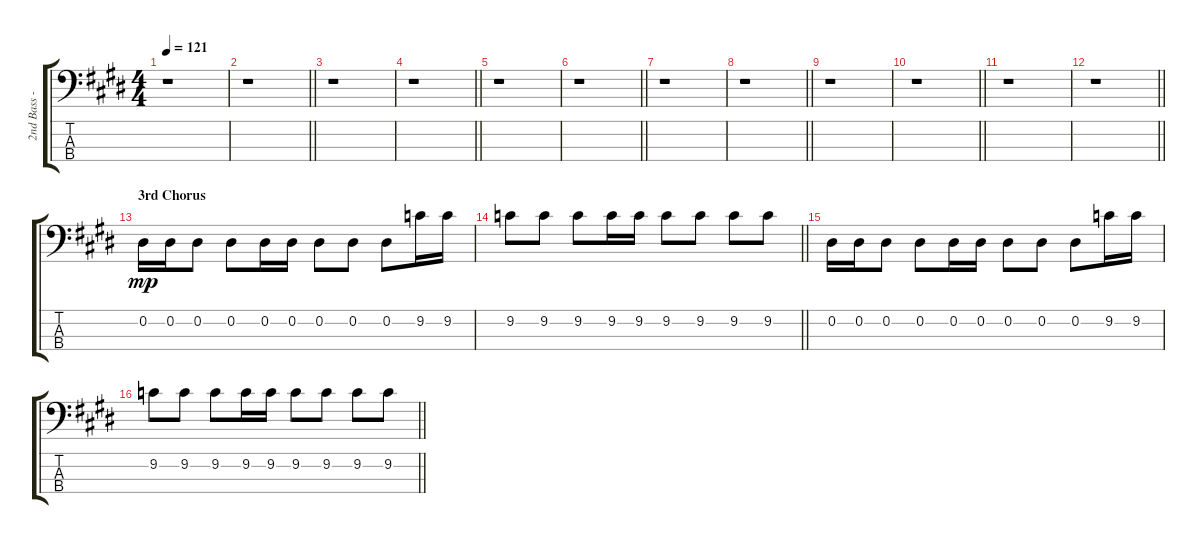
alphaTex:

\track ("2nd Bass - Peter Hook" "2nd Bass -") {instrument electricbasspick}
\staff {score tabs}
\tuning (Ab2 Eb2 Bb1 F1) {hide}
\ts (4 4)
\tempo 121
\clef f4
\ks e
r.1{dy mp} |
\barLineRight lightlight
\ks c#minor
r.1 |
\ks e
r.1 |
\barLineRight lightlight
\ks c#minor
r.1 |
\ks e
r.1 |
\barLineRight lightlight
\ks c#minor
r.1 |
\ks e
r.1 |
\barLineRight lightlight
\ks c#minor
r.1 |
\ks e
r.1 |
\barLineRight lightlight
\ks c#minor
r.1 |
\ks e
r.1 |
\barLineRight lightlight
\ks c#minor
r.1 |
\section ("" "3rd Chorus")
\ks e
0.2.16 0.2.16 0.2.8 0.2.8 0.2.16 0.2.16 0.2.8 0.2.8 0.2.8 9.2.16 9.2.16 |
\barLineRight lightlight
\ks c#minor
9.2.8 9.2.8 9.2.8 9.2.16 9.2.16 9.2.8 9.2.8 9.2.8 9.2.8 |
\ks e
0.2.16 0.2.16 0.2.8 0.2.8 0.2.16 0.2.16 0.2.8 0.2.8 0.2.8 9.2.16 9.2.16 |
\barLineRight lightlight
\ks c#minor
9.2.8 9.2.8 9.2.8 9.2.16 9.2.16 9.2.8 9.2.8 9.2.8 9.2.8
